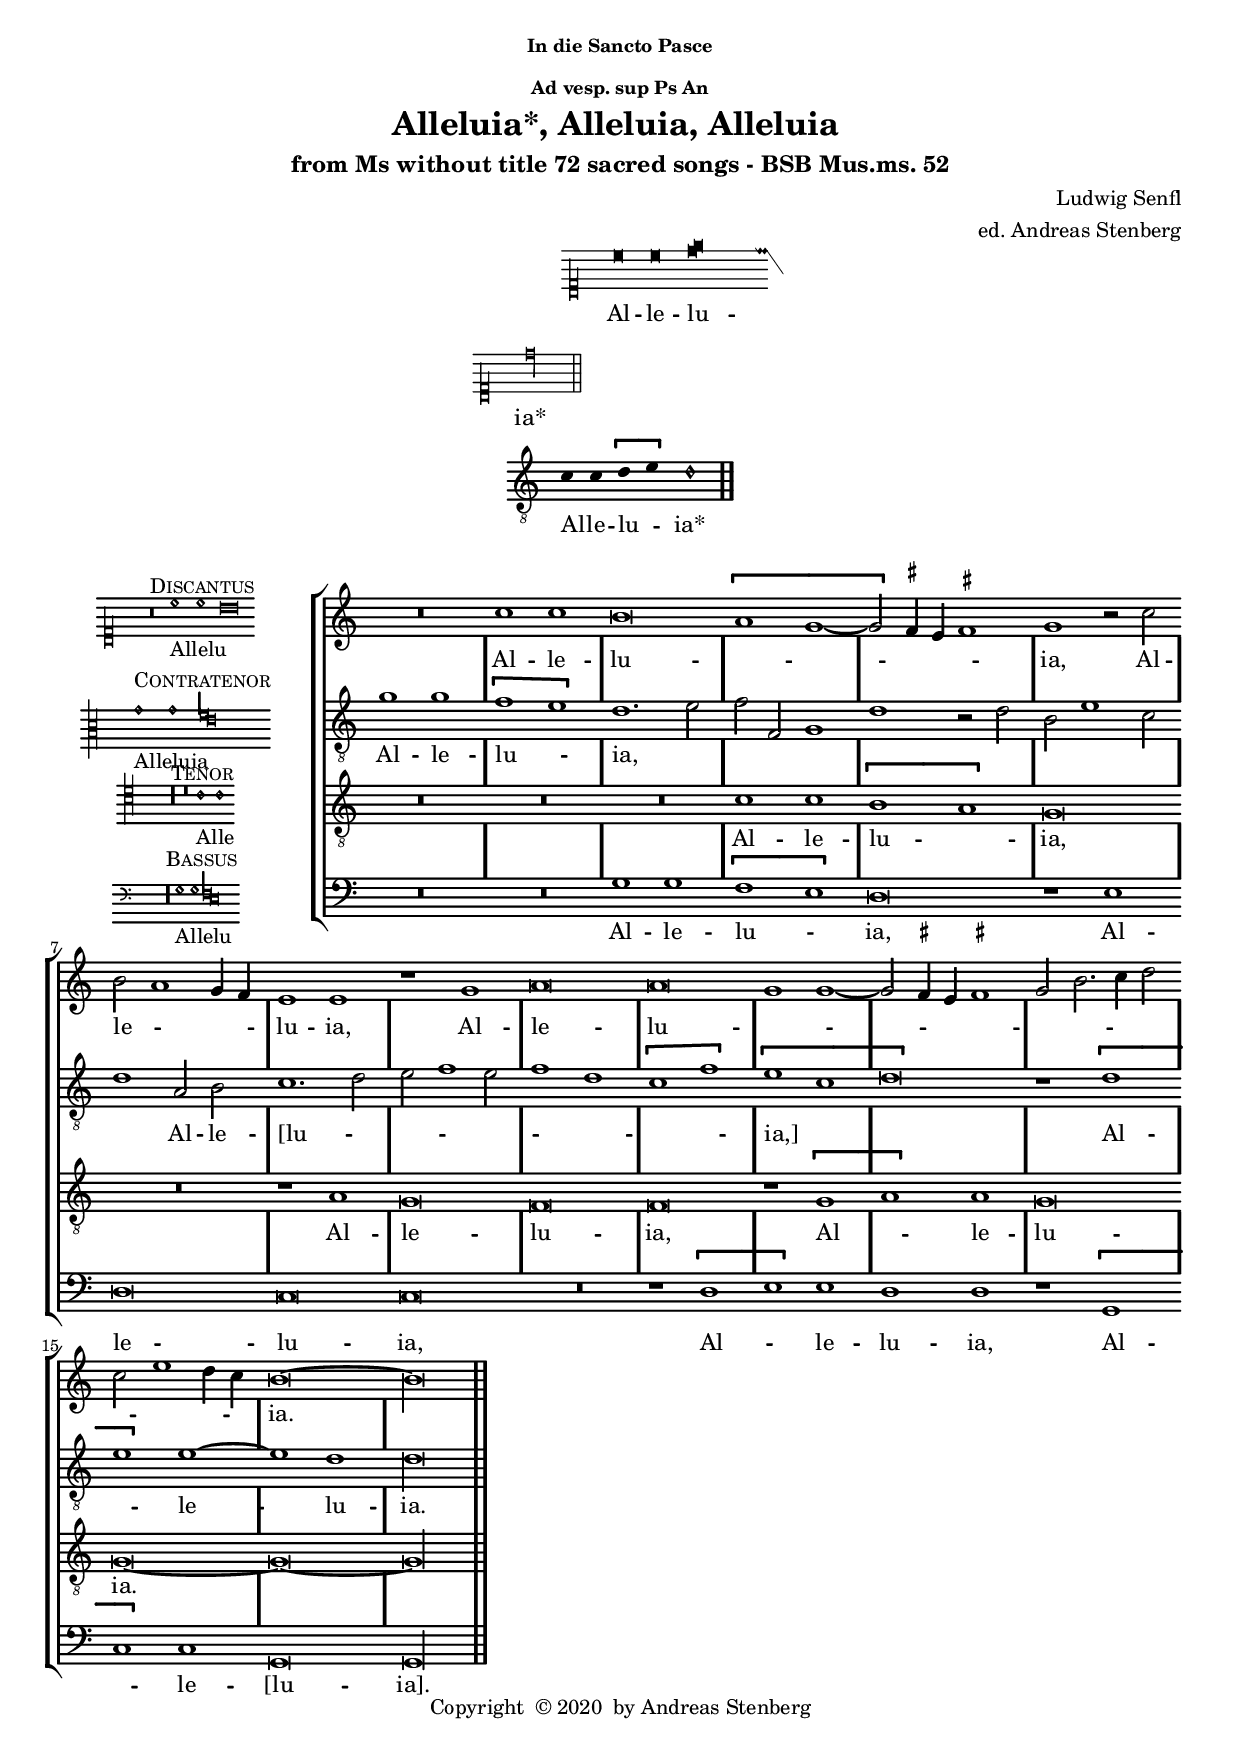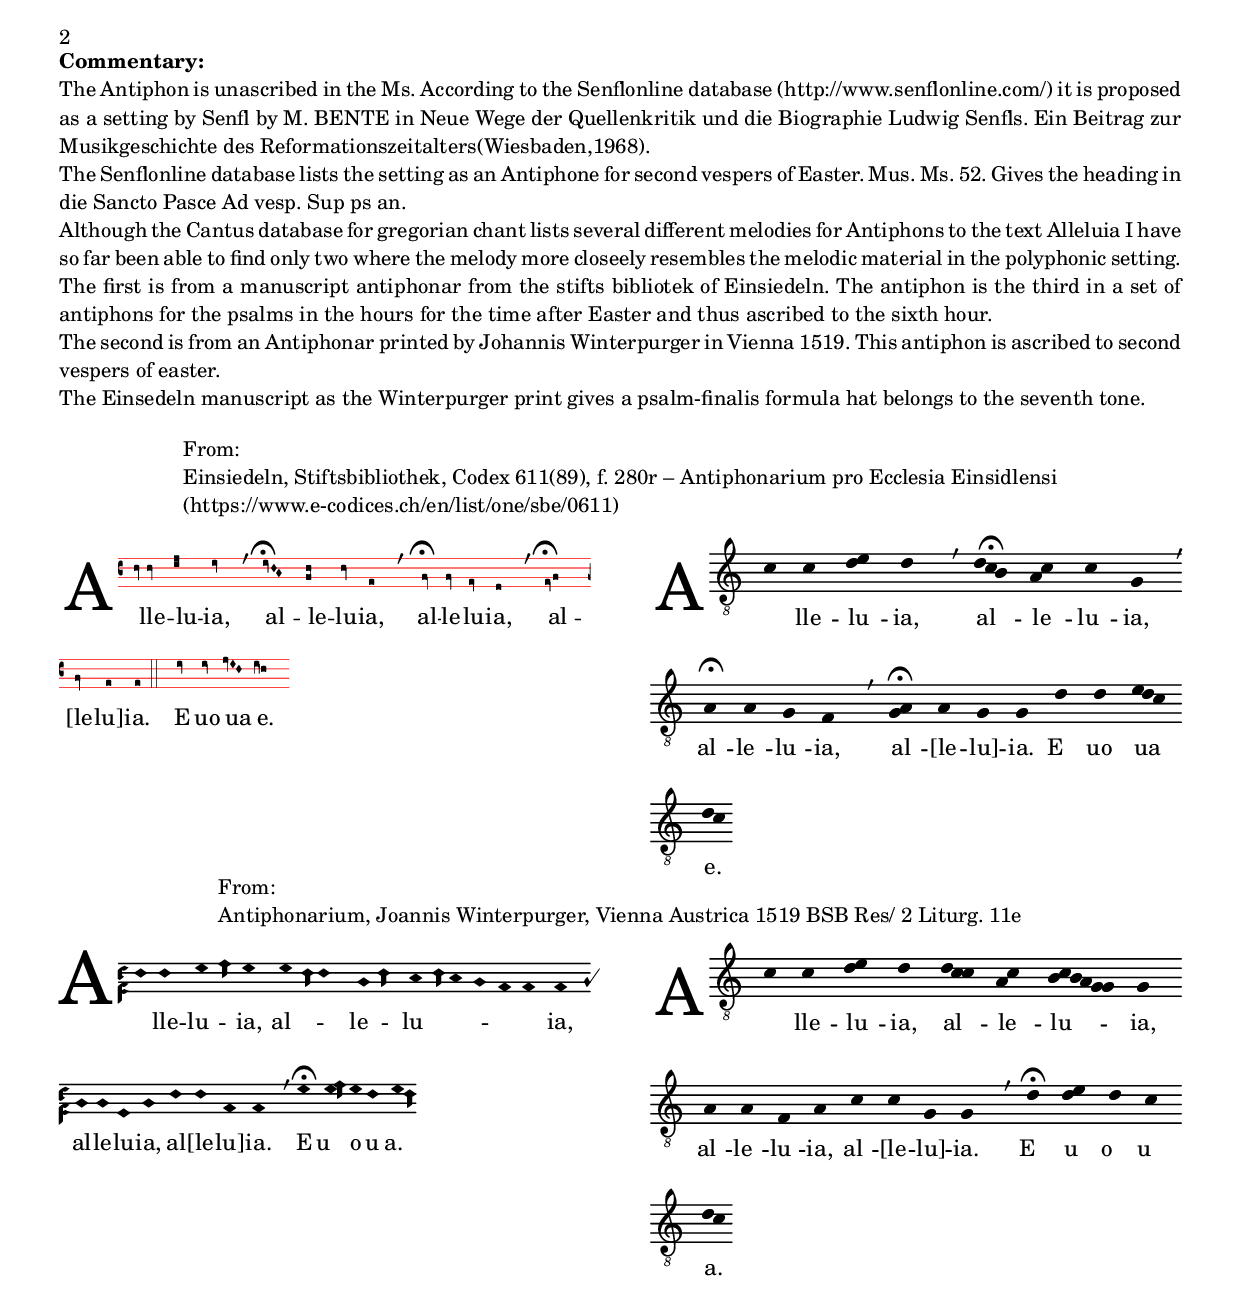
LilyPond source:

\version "2.18.0"
\include "deutsch.ly"
#(append! supported-clefs '(("mensural-f3" . ("clefs.mensural.f" 0 0))))
ficta = \once \set suggestAccidentals =##t
#(set-global-staff-size 18)
#(append! supported-clefs '(("mensural-f3" . ("clefs.mensural.f" 0 0))))

#(define ((double-time-signature glyph a b) grob)
   (grob-interpret-markup grob
     (markup #:override '(baseline-skip . 2.5) #:number
       (#:line ((markup (#:fontsize 4 #:musicglyph glyph))
                (#:fontsize -1 #:column (a b)))))))
virga =
\once \override NoteHead.style = #'hufnagel.virga

lpes =
\once \override NoteHead.style = #'hufnagel.lpes

virgaL = \tweak extra-offset #'(-3.5 . 0)   \once \override NoteHead.style = #'hufnagel.virga

%% from gregoriana.ly
virgula = {
  \once \override BreathingSign.text = #(make-musicglyph-markup "scripts.rcomma")
  \once \override BreathingSign.font-size = #-2

  % Workaround: add padding.  Correct fix would be spacing engine handle this.
  \once \override BreathingSign.minimum-X-extent = #'(-1.0 . 0.0)
  \once \override BreathingSign.minimum-Y-extent = #'(-2.5 . 2.5)

  \breathe
}
caesura = {
  \once \override BreathingSign.text = #(make-musicglyph-markup "scripts.rvarcomma")
  \once \override BreathingSign.font-size = #-2

  % Workaround: add padding.  Correct fix would be spacing engine handle this.
  \once \override BreathingSign.minimum-X-extent = #'(-1.0 . 0.0)
  \once \override BreathingSign.minimum-Y-extent = #'(-2.5 . 2.5)

  \breathe
}
divisioMinima = {
  \once \override BreathingSign.stencil = #ly:breathing-sign::divisio-minima

  % Workaround: add padding.  Correct fix would be spacing engine handle this.
  \once \override BreathingSign.minimum-X-extent = #'(-1.0 . 0.0)
  \once \override BreathingSign.minimum-Y-extent = #'(-2.5 . 2.5)

  \breathe
}
divisioMaior = {
  \once \override BreathingSign.stencil = #ly:breathing-sign::divisio-maior
  \once \override BreathingSign.Y-offset = #0

  % Workaround: add padding.  Correct fix would be spacing engine handle this.
  \once \override BreathingSign.minimum-X-extent = #'(-1.0 . 0.0)
  \once \override BreathingSign.minimum-Y-extent = #'(-2.5 . 2.5)

  \breathe
}
divisioMaxima = {
  \once \override BreathingSign.stencil = #ly:breathing-sign::divisio-maxima
  \once \override BreathingSign.Y-offset = #0

  % Workaround: add padding.  Correct fix would be spacing engine handle this.
  \once \override BreathingSign.minimum-X-extent = #'(-1.0 . 0.0)
  \once \override BreathingSign.minimum-Y-extent = #'(-2.5 . 2.5)

  \breathe
}
finalis = {
  \once \override BreathingSign.stencil = #ly:breathing-sign::finalis
  \once \override BreathingSign.Y-offset = #0

  % Workaround: add padding.  Correct fix would be spacing engine handle this.
  \once \override BreathingSign.minimum-X-extent = #'(-1.0 . 0.0)
  \once \override BreathingSign.minimum-Y-extent = #'(-2.5 . 2.5)

  \breathe
}

#(append! supported-clefs '(("hufnagel-fa3" . ("clefs.hufnagel.fa" 3 0))))



%%%%% Defs to be saved as "modernGregorian.ily" %%%%%%%%%

%%%% Defining new stem/ligatures:
% long stem
lst = #(define-music-function (parser location mus)
         (ly:music?)
         #{
           \stemDown
           \undo\omit Stem
           \once\override Stem.length = #7
           \once\override Stem.X-extent = #'(.1 . 0)
           \once\override NoteHead.stem-attachment = #'(1.5 . .1)
           $mus
           \omit Stem
         #})
mst = #(define-music-function (parser location mus)
         (ly:music?)
         #{
           \stemDown
           \undo\omit Stem
           \once\override Stem.length = #4.5
           \once\override Stem.X-extent = #'(.1 . 0)
           \once\override NoteHead.stem-attachment = #'(1.5 . .1)
           $mus
           \omit Stem
         #})
sst = #(define-music-function (parser location mus)
         (ly:music?)
         #{
           \stemDown
           \undo\omit Stem
           \once\override Stem.length = #2.5
           \once\override Stem.X-extent = #'(.1 . 0)
           \once\override NoteHead.stem-attachment = #'(1.5 . .1)
           $mus
           \omit Stem
         #})

%long curved ligature
#(define (long-curved-ligature grob)
   (if (ly:stencil? (ly:stem::print grob))
       (let* ((stencil (ly:stem::print grob))
              (X-ext (ly:stencil-extent stencil X))
              (Y-ext (ly:stencil-extent stencil Y))
              (width (interval-length X-ext))
              (len (interval-length Y-ext)))
         (ly:stencil-translate
          (grob-interpret-markup grob
            (markup
             (#:path width
               (list (list (quote moveto) -0.7 -0.65)
                 (list (quote curveto) -1.2 -0.4 -1.1 -0.2 -0.9 0.5)
                 (list (quote curveto) -0.9 0.5 -0.4 2 -0.8 2.2)))))
          (cons 0 (interval-start Y-ext))))
       #f))

lli = #(define-music-function (parser location mus)
         (ly:music?)
         #{
           \stemUp
           \undo\omit Stem
           \override Stem.stencil = #long-curved-ligature
           $mus
           \omit Stem
         #})

%medium curved ligature
#(define (medium-curved-ligature grob)
   (if (ly:stencil? (ly:stem::print grob))
       (let* ((stencil (ly:stem::print grob))
              (X-ext (ly:stencil-extent stencil X))
              (Y-ext (ly:stencil-extent stencil Y))
              (width (interval-length X-ext))
              (len (interval-length Y-ext)))
         (ly:stencil-translate
          (grob-interpret-markup grob
            (markup
             (#:path width
               (list (list (quote moveto) -0.7 -0.65)
                 (list (quote curveto) -1.2 -0.4 -1.1 -0.2 -0.9 0.5)
                 (list (quote curveto) -0.9 0.5 -0.4 1.9 -1.4 1.8)))))
          (cons 0 (interval-start Y-ext))))
       #f))

mli = #(define-music-function (parser location mus)
         (ly:music?)
         #{
           \stemUp
           \undo\omit Stem
           \override Stem.stencil = #medium-curved-ligature
           $mus
           \omit Stem
         #})

%short curved ligature
#(define (short-curved-ligature grob)
   (if (ly:stencil? (ly:stem::print grob))
       (let* ((stencil (ly:stem::print grob))
              (X-ext (ly:stencil-extent stencil X))
              (Y-ext (ly:stencil-extent stencil Y))
              (width (interval-length X-ext))
              (len (interval-length Y-ext)))
         (ly:stencil-translate
          (grob-interpret-markup grob
            (markup
             (#:path width
               (list (list (quote moveto) -0.7 -0.65)
                 (list (quote curveto) -1.2 -0.4 -1.1 -0.2 -1 0.4)
                 (list (quote curveto) -1 0.4 -0.8 1.5 -1.4 1.3)))))
          (cons 0 (interval-start Y-ext))))
       #f))

sli = #(define-music-function (parser location mus)
         (ly:music?)
         #{
           \stemUp
           \undo\omit Stem
           \override Stem.stencil = #short-curved-ligature
           $mus
           \omit Stem
         #})

%tiny curved ligature
#(define (tiny-curved-ligature grob)
   (if (ly:stencil? (ly:stem::print grob))
       (let* ((stencil (ly:stem::print grob))
              (X-ext (ly:stencil-extent stencil X))
              (Y-ext (ly:stencil-extent stencil Y))
              (width (interval-length X-ext))
              (len (interval-length Y-ext)))
         (ly:stencil-translate
          (grob-interpret-markup grob
            (markup
             (#:path width
               (list (list (quote moveto) -0.7 -0.65)
                 (list (quote curveto) -1.2 -0.4 -1.1 -0.1 -1 0.2)
                 (list (quote curveto) -1 0.2 -0.8 0.7 -1.4 0.6)))))
          (cons 0 (interval-start Y-ext))))
       #f))

tli = #(define-music-function (parser location mus)
         (ly:music?)
         #{
           \stemUp
           \undo\omit Stem
           \override Stem.stencil = #tiny-curved-ligature
           $mus
           \omit Stem
         #})

%% Ornament function
orn =
-\tweak self-alignment-X #LEFT
-\tweak Y-offset #0.5
-\tweak X-offset #1
-\tweak outside-staff-priority ##f
-\markup
\raise #-.3
\scale #'(1 . .85)
\rotate #90
\musicglyph #"ties.lyric.short"

%% Left aligning lyric :
lal = \once\override LyricText.self-alignment-X = #LEFT

%% horizontal inside staff spacer
space =
#(define-music-function
  (parser location anzahl)
  (number?)
  #{
    \grace { \repeat unfold #anzahl s }
  #})

% Given some music that represents lyrics, add a prefix to the first
% lyric event.
% syntax is \versus { some lyrics }
% resp. \responsum { some lyrics }
#(define (add-prefix-to-lyrics prefix music)
   (let ((found? #f))
     (map-some-music
      (lambda (m)
        (if found? m
            (and (music-is-of-type? m 'lyric-event)
                 (begin
                  (set! (ly:music-property m 'text)
                        (string-append prefix (ly:music-property m 'text)))
                  (set! found? #t)
                  m))))
      music)))
% Add unicode 2123 (versicle) as prefix to lyrics.
versus =
#(define-music-function (parser location music) (ly:music?)
   (add-prefix-to-lyrics "℣. " music))
% Add unicode 211F (response) as prefix to lyrics.
responsum =
#(define-music-function (parser location music) (ly:music?)
   (add-prefix-to-lyrics "℟. " music))

%% Defining notelaces (neume, melisma) and dedicated context:
gregorianContext = {
  \cadenzaOn
  \omit Clef
  \omit TimeSignature
  \omit StaffSymbol
  \omit Rest
  \omit Flag
  \omit Beam
  \override SpacingSpanner.packed-spacing = ##t
  \override NoteHead.stencil =
  #(lambda (grob)
     (let ((pos (ly:grob-property grob 'staff-position)))
       (cond ((= pos -6)
              (grob-interpret-markup grob
                #{
                  \markup
                  \concat {
                    \with-dimensions #'(0 . 0) #'(0 . 0)
                    \translate-scaled #'(-.45 . 0)
                    \override #'(thickness . 2)
                    \draw-line #'(1.78 . 0)
                    \hspace #-.21
                    \musicglyph #"noteheads.s2"
                    \hspace #-.25
                  }
                #}))
         ((= pos -7)
          (grob-interpret-markup grob
            #{
              \markup
              \concat {
                \with-dimensions #'(0 . 0) #'(0 . 0)
                \override #'(thickness . 2)
                \translate-scaled #'(-.45 . .5)
                \draw-line #'(1.78 . 0)
                \hspace #-.21
                \musicglyph #"noteheads.s2"
                \hspace #-.25
              }
            #}))
         ((= pos -8)
          (grob-interpret-markup grob
            #{
              \markup
              \concat {
                \with-dimensions #'(0 . 0) #'(0 . 0)
                \override #'(thickness . 2)
                \translate-scaled #'(-.45 . 1)
                \draw-line #'(1.78 . 0)
                \with-dimensions #'(0 . 0) #'(0 . 0)
                \override #'(thickness . 2)
                \translate-scaled #'(-.45 . 0)
                \draw-line #'(1.78 . 0)
                \hspace #-.21
                \musicglyph #"noteheads.s2"
                \hspace #-.25
              }
            #}))
         (else
          (grob-interpret-markup grob
            #{
              \markup
              \concat {
                \hspace #-.21
                \musicglyph #"noteheads.s2"
                \hspace #-.25
              }
            #})))))
  \override Accidental.extra-offset = #'(-.2 . 0)
  %%% TODO: find a fixed ledger line with no dimension
  %% see: http://lilypond.1069038.n5.nabble.com/Fixed-ledger-line-width-with-no-dimension-tc172180.html
  %\override LedgerLineSpanner.length-fraction = #'() %%% ???
  %\override LedgerLineSpanner.minimum-length-fraction = #'() %%% ???
}

neume = #(define-music-function (parser location mus)
           (ly:music?)
           #{
             \once\override NoteHead.stencil = #(lambda (grob)
                                                  (grob-interpret-markup grob
                                                    #{
                                                      \markup\concat {
                                                        \hspace #-2
                                                        \score {
                                                          \transpose c c' { \omit Stem $mus }
                                                          \layout {
                                                            indent = 0
                                                            ragged-right = ##t
                                                            \context {
                                                              \Score
                                                              \gregorianContext
                                                            }
                                                          }
                                                        }
                                                      }
                                                    #}))
           #})

Melisma = #(define-music-function (parser location mus)
             (ly:music?)
             #{
               {
                 \once\override Lyrics.LyricText.self-alignment-X = #LEFT
                 \neume { $mus }
                 \omit Accidental
                 \omit Dots
                 #(make-music
                   'NoteEvent
                   'pitch
                   (ly:make-pitch -1 6 0)
                   'duration
                   (ly:make-duration 2 0 1))
               }
             #})

% Declare default layout
\layout {
  \context {
    \Score
    \omit TimeSignature
  }
}

\header {
  title = \markup {
    \center-column {
      \small "In die Sancto Pasce"
      \small "Ad vesp. sup Ps An"
      "Alleluia*, Alleluia, Alleluia "
      %      "Wann er zu nacht"
      \vspace #0.5
    }
  }
  subtitle = \markup {
    \center-column {
      "from Ms without title 72 sacred songs - BSB Mus.ms. 52"
    }
  }
  composer = "Ludwig Senfl"
  arranger = "ed. Andreas Stenberg"
  poet = ""
  meter =""
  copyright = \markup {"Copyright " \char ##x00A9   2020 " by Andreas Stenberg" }
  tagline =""
}

Inton = \relative c'' {
  \set Score.tempoHideNote = ##t
  \tempo \breve = 86
  \override Staff.TimeSignature.stencil =##f
  \override NoteHead.style = #'blackpetrucci
  \cadenzaOn
  c\breve
  c\breve
  \[d\breve\melisma
  e\breve\melismaEnd\]
  \override NoteHead.style = #'petrucci
  d\longa\]
  \cadenzaOff
  \revert Staff.BarLine.transparent
  \bar "||"
}
chant = \relative c' {
  \clef "G_8"
  \override Staff.BarLine.transparent = ##t
  c4
  c4
  \[d4\melisma
  e4\melismaEnd\]
  \override NoteHead.style = #'petrucci
  d2\]
  \cadenzaOff
  \revert Staff.BarLine.transparent
  \bar "||"

}

verba = \lyricmode {
  \once \override LyricText.self-alignment-X = #-1
  Al -- le -- lu -- ia*
}
\markup {
  \column {
    \fill-line {
      \score {
        <<
          \new MensuralVoice = "discantus" {
            \clef "petrucci-c1"
            \hide Score.BarNumber {
              \Inton
            }
          }
          \new Lyrics \lyricsto "discantus" {
            Al -- le -- lu -- ia*
          }
        >>
        \layout {
          line-width = #50
        }
      }
    }
    \vspace #0.5
    \fill-line {
      \score {
        \new Staff <<
          \new Voice = "melody" \chant
          \new Lyrics = "one" \lyricsto melody \verba
        >>
        \layout {
          \context {
            \Staff
            \remove "Time_signature_engraver"
            %      \remove "Bar_engraver"
            \hide Stem
          }
          \context {
            \Voice
            % no slurs
            \override Slur.transparent = ##t
            % Comment in the below "\remove" command to allow line
            % breaking also at those barlines where a note overlaps
            % into the next bar.  The command is commented out in this
            % short example score, but especially for large scores, you
            % will typically yield better line breaking and thus improve
            % overall spacing if you comment in the following command.
            %\remove "Forbid_line_break_engraver"
          }

        }
      }

    }
    \vspace #1.0
  }
}
global = {
  \key c \major
}
%% PDF p. 447
sopMusic = \relative c'' {

  \set Score.tempoHideNote = ##t
  \tempo 1 = 86
  \time 2/2
  \set Timing.measureLength = #(ly:make-moment 4/2)
  \override Staff.BarLine.transparent = ##t
  R\breve
  c1 c1
  h\breve(				%% end of first line in orig.
  \[a1 g1~
  g2\] \ficta fis4 e4 \ficta fis!1)
  g1 r2 c2
  h2( a1 g4 f4)
  e1 e1
  r1 g1
  a\breve				%% end of second line.
  a\breve(
  g1 g1~
  g2 \ficta fis4 e4 \ficta fis!1
  g2 h2. c4 d2
  c2 e1 d4 c4)
  h\breve~
  \cadenzaOn
  h\longa
  \revert Staff.BarLine.transparent
  \bar "||"
}
sopWords = \lyricmode {
  Al -- le -- lu -- ia,
  Al -- le -- lu -- ia,
  Al -- le -- lu -- ia.
}
altoMusic = \relative c' {
  \clef "G_8"
  \override Staff.BarLine.transparent = ##t
  g'1 g1
  \[f1( e1)\]
  d1.( e2
  f2 f,2 g1
  d'1 r2 d2			%% end of first line i orig.
  h2 e1 c2
  d1) a2 h2
  c1.( d2
  e2 f1 e2
  f1 d1
  \[c1 f1)\]			%% end of second line.
  \[e1( c1
  d\breve)\]
  r1 \[d1(
  e1)\] e1~
  e1 d1
  d\longa
  \revert Staff.BarLine.transparent
}
altoWords = \lyricmode {
  Al -- le -- lu -- ia,
  Al -- le -- [lu -- ia,]
  Al -- le -- lu -- ia.
}
tenorMusic = \relative c' {
  \clef "G_8"
  \override Staff.BarLine.transparent = ##t
  R\breve*3
  c1 c1
  \[h1( a1)\]
  g\breve
  R\breve
  r1 a1					%% end of first line in orig.
  g\breve
  f\breve
  f\breve
  r1 \[g1(
  a1)\] a1
  g\breve
  \repeat unfold 2 { g\breve~ }
  g\longa
  \revert Staff.BarLine.transparent
}
tenorWords = \lyricmode {
  Al -- le -- lu -- ia,
  Al -- le -- lu -- ia,
  Al -- le -- lu -- ia.
}
bassMusic = \relative c' {
  \override Staff.BarLine.transparent = ##t
  R\breve*2
  g1 g1
  \[f1( e1)\]
  d\breve
  r1 e1
  d\breve
  c\breve				%% end of first line in orig.
  c\breve
  R\breve
  r1 \[d1(
  e1)\] e1
  d1 d1
  r1 \[g,1(
  c1)\] c1
  g\breve
  g\longa
  \revert Staff.BarLine.transparent
}
bassWords = \lyricmode {
  Al -- le -- lu -- ia,
  Al -- le -- lu -- ia,
  Al -- le -- lu -- ia,
  Al -- le -- [lu -- ia].
}
incipitDiscantus = \markup {
  \score {
    {
      %      \set Staff.instrumentName = #"Tenor "
      \override NoteHead.style = #'neomensural
      \override Rest.style = #'neomensural
      \override Staff.TimeSignature.style = #'mensural
      \cadenzaOn
      \clef "petrucci-c1"
      \key c \major
      \time 2/2

      r\breve ^\markup { \smallCaps"Discantus"}
      c''1_"Allelu"
      c''1
      h'\breve
    }
    \layout {
      \context {
        \Voice
        \remove "Ligature_bracket_engraver"
        \consists "Mensural_ligature_engraver"
      }
      line-width = 4.5\cm
    }
  }
}


incipitAltus = \markup {
  \score {
    {
      %      \set Staff.instrumentName = #"Tenor "
      \override NoteHead.style = #'neomensural
      \override Rest.style = #'neomensural
      \override Staff.TimeSignature.style = #'mensural
      \cadenzaOn
      \clef "petrucci-c3"
      \key c \major
      \time 2/2
      g'1^\markup \smallCaps"Contratenor"_"Alleluia"
      g'1
      \[f'1 e'1\]
    }
    \layout {
      \context {
        \Voice
        \remove "Ligature_bracket_engraver"
        \consists "Mensural_ligature_engraver"
      }
      line-width = 4.5\cm
    }
  }
}


incipitTenor = \markup {
  \score {
    {
      %      \set Staff.instrumentName = #"Tenor "
      \override NoteHead.style = #'neomensural
      \override Rest.style = #'neomensural
      \override Staff.TimeSignature.style = #'mensural
      \cadenzaOn
      \clef "petrucci-c4"
      \key c \major
      \time 2/2
      c'\longa \rest^\markup \smallCaps"Tenor"
      c'\breve \rest
      c'1_"Alle" c'1

    }
    \layout {
      \context {
        \Voice
        \remove "Ligature_bracket_engraver"
        \consists "Mensural_ligature_engraver"
      }
      line-width = 5.0\cm
    }
  }
}

incipitBassus = \markup {
  \score {
    {
      %      \set Staff.instrumentName = #"Tenor "
      \override NoteHead.style = #'neomensural
      \override Rest.style = #'neomensural
      \override Staff.TimeSignature.style = #'mensural
      \cadenzaOn
      \clef "mensural-f"
      \key c \major
      \time 2/2
      f\longa \rest^\markup \smallCaps"Bassus"
      g1_"Allelu"
      g1 \[f1 e1\]
    }
    \layout {
      \context {
        \Voice
        \remove "Ligature_bracket_engraver"
        \consists "Mensural_ligature_engraver"
      }
      line-width = 4.5\cm
    }
  }
}


\score {
  <<
    \new StaffGroup \with {
      \override VerticalAxisGroup.staff-staff-spacing = #'((basic-distance . 12))
    } <<
      \new Staff = treble <<
        \set Staff.instrumentName = \incipitDiscantus
        \new Voice = "sopranos" {
          \set  Staff.midiInstrument ="choir aahs"
          %	\voiceOne
          << \global \sopMusic >>
        }
      >>
      \new Lyrics = sopranos { s1 }

      \new Staff = "medius" <<
        \set Staff.instrumentName = \incipitAltus

        \new Voice = "altos" {
          %	\voiceTwo
          \set  Staff.midiInstrument ="choir aahs"
          << \global \altoMusic >>
        }
      >>

      \new Lyrics = "altos" { s1 }
      \new Staff = tenors <<
        \set Staff.instrumentName = \incipitTenor

        \clef "treble"
        \new Voice = "tenors" {
          \set  Staff.midiInstrument ="choir aahs"
          %	\voiceOne
          << \global \tenorMusic >>
        }
      >>
      \new Lyrics = "tenors" { s1 }

      \new Staff ="basses" {
        \set Staff.instrumentName = \incipitBassus

        \new Voice = "basses" {
          \set  Staff.midiInstrument ="choir aahs"
          \clef "bass"
          %	\voiceTwo
          << \global \bassMusic >>
        }
      }
    >>
    \new Lyrics = basses { s1 }

    \context Lyrics = sopranos \lyricsto sopranos \sopWords
    \context Lyrics = altos \lyricsto altos \altoWords
    \context Lyrics = tenors \lyricsto tenors \tenorWords
    \context Lyrics = basses \lyricsto basses \bassWords
  >>
  \layout {
    \context {
      \Score
      % no bars in staves
      %      \override BarLine.transparent = ##t

    }
    % the next three instructions keep the lyrics between the bar lines
    \context {
      \Lyrics
      \consists "Bar_engraver"
      \override BarLine.transparent = ##t
    }
    \context {
      \StaffGroup
      \consists "Separating_line_group_engraver"
    }
    \context {
      \Voice
      % no slurs
      \override Slur.transparent = ##t
      % Comment in the below "\remove" command to allow line
      % breaking also at those barlines where a note overlaps
      % into the next bar.  The command is commented out in this
      % short example score, but especially for large scores, you
      % will typically yield better line breaking and thus improve
      % overall spacing if you comment in the following command.
      %\remove "Forbid_line_break_engraver"
    }
    indent = 4.5\cm
  }

}

\include "gregorian.ly"


cantus = \new VaticanaVoice = "cantus" {
  \set Staff.instrumentName = \markup {
    \null \lower #8 \fontsize #10  "A"
  }

  \[\virga c'\] \[ \virga c'\]  \[d'\melisma \pes e'\melismaEnd\] \[\virga d'\] \divisioMaxima

  \[\virga d'\melisma \inclinatum c' \inclinatum h\melismaEnd\] \[a\melisma \pes c'\melismaEnd\] \[\virga c'\] g
  \divisioMaxima

  \[\virga a\] \[\virga a\] \[\virga g \] f
  \divisioMaxima
  \[\virga g\melisma  a\melismaEnd\]\[\virga a \] g g
  \finalis

  \[\virga d'\] \[\virga d'\]  \[\virga e'\melisma \inclinatum d' \inclinatum c'\melismaEnd\] \[\virga d'\melisma \flexa c'\melismaEnd\]
}
werba = \lyricmode {
  _ lle -- lu -- ia,
  al -- le -- lu -- ia,
  al -- le -- lu -- ia,
  al -- [le -- lu] -- ia.
  E uo ua e.
}
AlleluiaII =  {
  \set Staff.instrumentName = \markup {
    \null \lower #8 \fontsize #10  "A"
  }

  \clef "G_8"
  \time 1/4
  \override Lyrics.LyricText.X-extent  = #'(0 . 3)
  c'4  c' \Melisma { d' e' } d'
  \divisioMaxima

  \Melisma { d' c' h } \Melisma { a c' }
  c' g
  \divisioMaxima
  \break \bar ""
  a a g f
  \divisioMaxima
  \Melisma { g a } a g g
  \finalis


  d' d' \Melisma { e' d' c' }  \Melisma { d' c' }

}

AlleluiaIILyr = \lyricmode {
  _ lle -- lu -- ia,
  al -- le -- lu -- ia,
  al -- le -- lu -- ia,
  al -- [le -- lu] -- ia.
  E uo ua e.
}

%% Comments
\markup {
  \column {
    \bold "Commentary:"
    \justify-string #"The Antiphon is unascribed in the Ms. According to the Senflonline database (http://www.senflonline.com/) it 
is proposed as a setting by Senfl by M. BENTE in Neue  Wege  der  Quellenkritik  und  die  Biographie  Ludwig  
Senfls.  Ein  Beitrag  zur  Musikgeschichte  des Reformationszeitalters(Wiesbaden,1968). 

The Senflonline database lists the setting as an Antiphone for second vespers of Easter. Mus. Ms. 52. Gives the heading in die Sancto Pasce Ad vesp. Sup ps an.

Although the Cantus database for gregorian chant lists several different melodies for Antiphons to the text Alleluia I have so far been able to find only two where the melody more closeely resembles the melodic material in the polyphonic setting. 

The first is from a manuscript antiphonar from the stifts bibliotek of Einsiedeln. The antiphon is the third 
in a set of antiphons for the psalms in the hours for the time after Easter and thus ascribed to the sixth hour.

The second is from an Antiphonar printed by Johannis Winterpurger in Vienna 1519. This antiphon is ascribed to second vespers of easter. 

The Einsedeln manuscript as the Winterpurger print gives a psalm-finalis formula hat belongs to the seventh tone."

    \vspace #1.0
  }
}

\markup {
  \column {
    \fill-line { \justify-string #"From: 

Einsiedeln, Stiftsbibliothek, Codex 611(89), f. 280r – 
Antiphonarium pro Ecclesia Einsidlensi

 (https://www.e-codices.ch/en/list/one/sbe/0611) "  }
    \vspace #0.5
    \fill-line {
      \column {

        \score {
          <<
            \new VaticanaStaff  {
              \cantus
            }
            \new Lyrics \lyricsto "cantus" {
              \werba
            }
          >>
          \layout {
            #(layout-set-staff-size 18)
            indent = #10
            line-width = #90
            ragged-last = ##t
          }
        }

      }
      \hspace #0.2
      \column {
        \score {
          \new gregorianaStaff <<
            \new Voice = "chant" \AlleluiaII
            \new Lyrics = "one" \lyricsto "chant" \AlleluiaIILyr
          >>
          \layout {
            indent = #10
            line-width = #90
            ragged-last = ##t
            \context {
              \Staff
              \remove "Time_signature_engraver"
              \override BarLine.X-extent = #'(-1 . 1)
              \hide Stem
              \hide Beam
              \remove "Bar_engraver"
            }
          }
        }
      }
    }
  }
}

virga =
\once \override NoteHead.style = #'hufnagel.virga

lpes =
\once \override NoteHead.style = #'hufnagel.lpes

virgaL = \tweak extra-offset #'(-3.5 . 0)   \once \override NoteHead.style = #'hufnagel.virga
upperStaff = \new VaticanaStaff = "upperStaff" <<
  \set Staff.instrumentName = \markup \fontsize #'11  "A"
  \context VaticanaVoice = "cantus" <<
    \transpose c c {
      %      \override Staff.StaffSymbol.line-count = #5
      \startStaff
      \override Staff.KeySignature.glyph-name-alist =
      #alteration-hufnagel-glyph-name-alist
      \override Staff.Accidental.glyph-name-alist =
      #alteration-hufnagel-glyph-name-alist
      \override Staff.Custos.style = #'hufnagel
      \override NoteHead.style = #'hufnagel.punctum
      \clef "hufnagel-do-fa"
      \set Staff.clefPosition = #1
      \set Staff.middleCPosition = #1
      \set Staff.middleCClefPosition = #1
      c'4 c'4 \tweak extra-offset #'(0.8 . 0) d'\melisma \virga e' \melismaEnd d'
      \tweak extra-offset #'(0.8 . 0) d'\melisma \virga c' \tweak extra-offset #'(-0.8 . 0) c'\melismaEnd \tweak extra-offset #'(0.8 . 0) a\melisma \virga c'\melismaEnd
      \tweak extra-offset #'(0.8 . 0) h\melisma \virga c' \tweak extra-offset #'(-0.8 . 0) h \tweak extra-offset #'(-0.8 . 0) a \tweak extra-offset #'(-0.8 . 0) g \tweak extra-offset #'(-0.8 . 0) g\melismaEnd g
      \break \bar ""

      a a f a

      c' c' g g
      \divisioMaxima

      d' \tweak extra-offset #'(0.8 . 0) d'\melisma \virga e'\melismaEnd d' c' \tweak extra-offset #'(0.8 . 0) d'\melisma \virga c'\melismaEnd
    }
  >>
  \new Lyrics = "One" \lyricsto "cantus" {
    _ lle -- lu -- ia,
    al -- le -- lu -- ia,
    al -- le -- lu -- ia,
    al -- [le -- lu] -- ia.
    E u o u a.
  }

>>

\paper {
  line-thickness = #(/ staff-space 5.0)
}


quem =  {
  \set Staff.instrumentName = \markup {
    \null \lower #8 \fontsize #10  "A"
  }

  \clef "G_8"
  \time 1/4
  \override Lyrics.LyricText.X-extent  = #'(0 . 3)
  c'4  c' \Melisma { d' e' } d'

  \Melisma { d' c' c' } \Melisma { a c' }

  \Melisma { h c' h a g g } g
  \break \bar ""
  a a f a

  c' c' g g

  \divisioMaxima

  d' \Melisma { d' e' } d' c' \Melisma { d' c' }

}

quemLyr = \lyricmode {
  _ lle -- lu -- ia,
  al -- le -- lu -- ia,
  al -- le -- lu -- ia,
  al -- [le -- lu] -- ia.
  E u o u a.
}


\markup {
  \column {
    \fill-line { \justify-string #"From: 

Antiphonarium, Joannis Winterpurger, Vienna Austrica 1519 
BSB Res/ 2 Liturg. 11e "  }
    \vspace #0.5
    \fill-line {
      \column {

        \score {
          <<
            \upperStaff
          >>
          \layout {
            indent = 10.0
            line-width = 90
            ragged-last = ##t
            \context {
              \Score
              timing = ##f
            }
            \context {
              \VaticanaStaff
              \override StaffSymbol.color = #black
              \override LedgerLineSpanner.color = #black
              \revert  BarLine.transparent
              \override StaffSymbol.thickness = #1.0
              \override KeySignature.glyph-name-alist =
              #alteration-vaticana-glyph-name-alist
              \override Custos.neutral-position = #4
            }
          }
        }

      }
      \hspace #0.2
      \column {
        \score {
          \new gregorianaStaff <<
            \new Voice = "chant" \quem
            \new Lyrics = "one" \lyricsto "chant" \quemLyr
          >>
          \layout {
            indent = #10
            line-width = #90
            ragged-last = ##t
            \context {
              \Staff
              \remove "Time_signature_engraver"
              \override BarLine.X-extent = #'(-1 . 1)
              \hide Stem
              \hide Beam
              \remove "Bar_engraver"
            }
          }
        }
      }
    }
  }
}


%% for midi
\score {
  <<
    \new StaffGroup <<
      \new Staff = treble <<
        \set Staff.instrumentName = \incipitDiscantus
        \new Voice = "sopranos" {
          \set  Staff.midiInstrument ="choir aahs"
          %	\voiceOne
          << \global { \Inton \sopMusic } >>
        }
      >>
      \new Lyrics = sopranos { s1 }

      \new Staff = "medius" <<
        \set Staff.instrumentName = \incipitAltus

        \new Voice = "altos" {
          %	\voiceTwo
          \set  Staff.midiInstrument ="choir aahs"
          << \global { s\breve*6 \altoMusic } >>
        }
      >>

      \new Lyrics = "altos" { s1 }
      \new Staff = tenors <<
        \set Staff.instrumentName = \incipitTenor

        \clef "treble"
        \new Voice = "tenors" {
          \set  Staff.midiInstrument ="choir aahs"
          %	\voiceOne
          << \global { s\breve*6 \tenorMusic } >>
        }
      >>
      \new Lyrics = "tenors" { s1 }

      \new Staff ="basses" {
        \set Staff.instrumentName = \incipitBassus

        \new Voice = "basses" {
          \set  Staff.midiInstrument ="choir aahs"
          \clef "G_8"
          %	\voiceTwo
          << \global { s\breve*6 \bassMusic } >>
        }
      }
    >>
    \new Lyrics = basses { s1 }

    \context Lyrics = sopranos \lyricsto sopranos \sopWords
    \context Lyrics = altos \lyricsto altos \altoWords
    \context Lyrics = tenors \lyricsto tenors \tenorWords
    \context Lyrics = basses \lyricsto basses \bassWords
  >>
  \midi {}
  %  \layout {}
}
\paper {
  ragged-bottom = ##t
  ragged-last-bottom = ##t
  ragged-last = ##t
}

%{
convert-ly.py (GNU LilyPond) 2.18.2  convert-ly.py: Processing `'...
Applying conversion: 2.15.7, 2.15.9, 2.15.10, 2.15.16, 2.15.17,
2.15.18, 2.15.19, 2.15.20, 2.15.25, 2.15.32, 2.15.39, 2.15.40,
2.15.42, 2.15.43, 2.16.0, 2.17.0, 2.17.4, 2.17.5, 2.17.6, 2.17.11,
2.17.14, 2.17.15, 2.17.18, 2.17.19, 2.17.20, 2.17.25, 2.17.27,
2.17.29, 2.17.97, 2.18.0
%}
